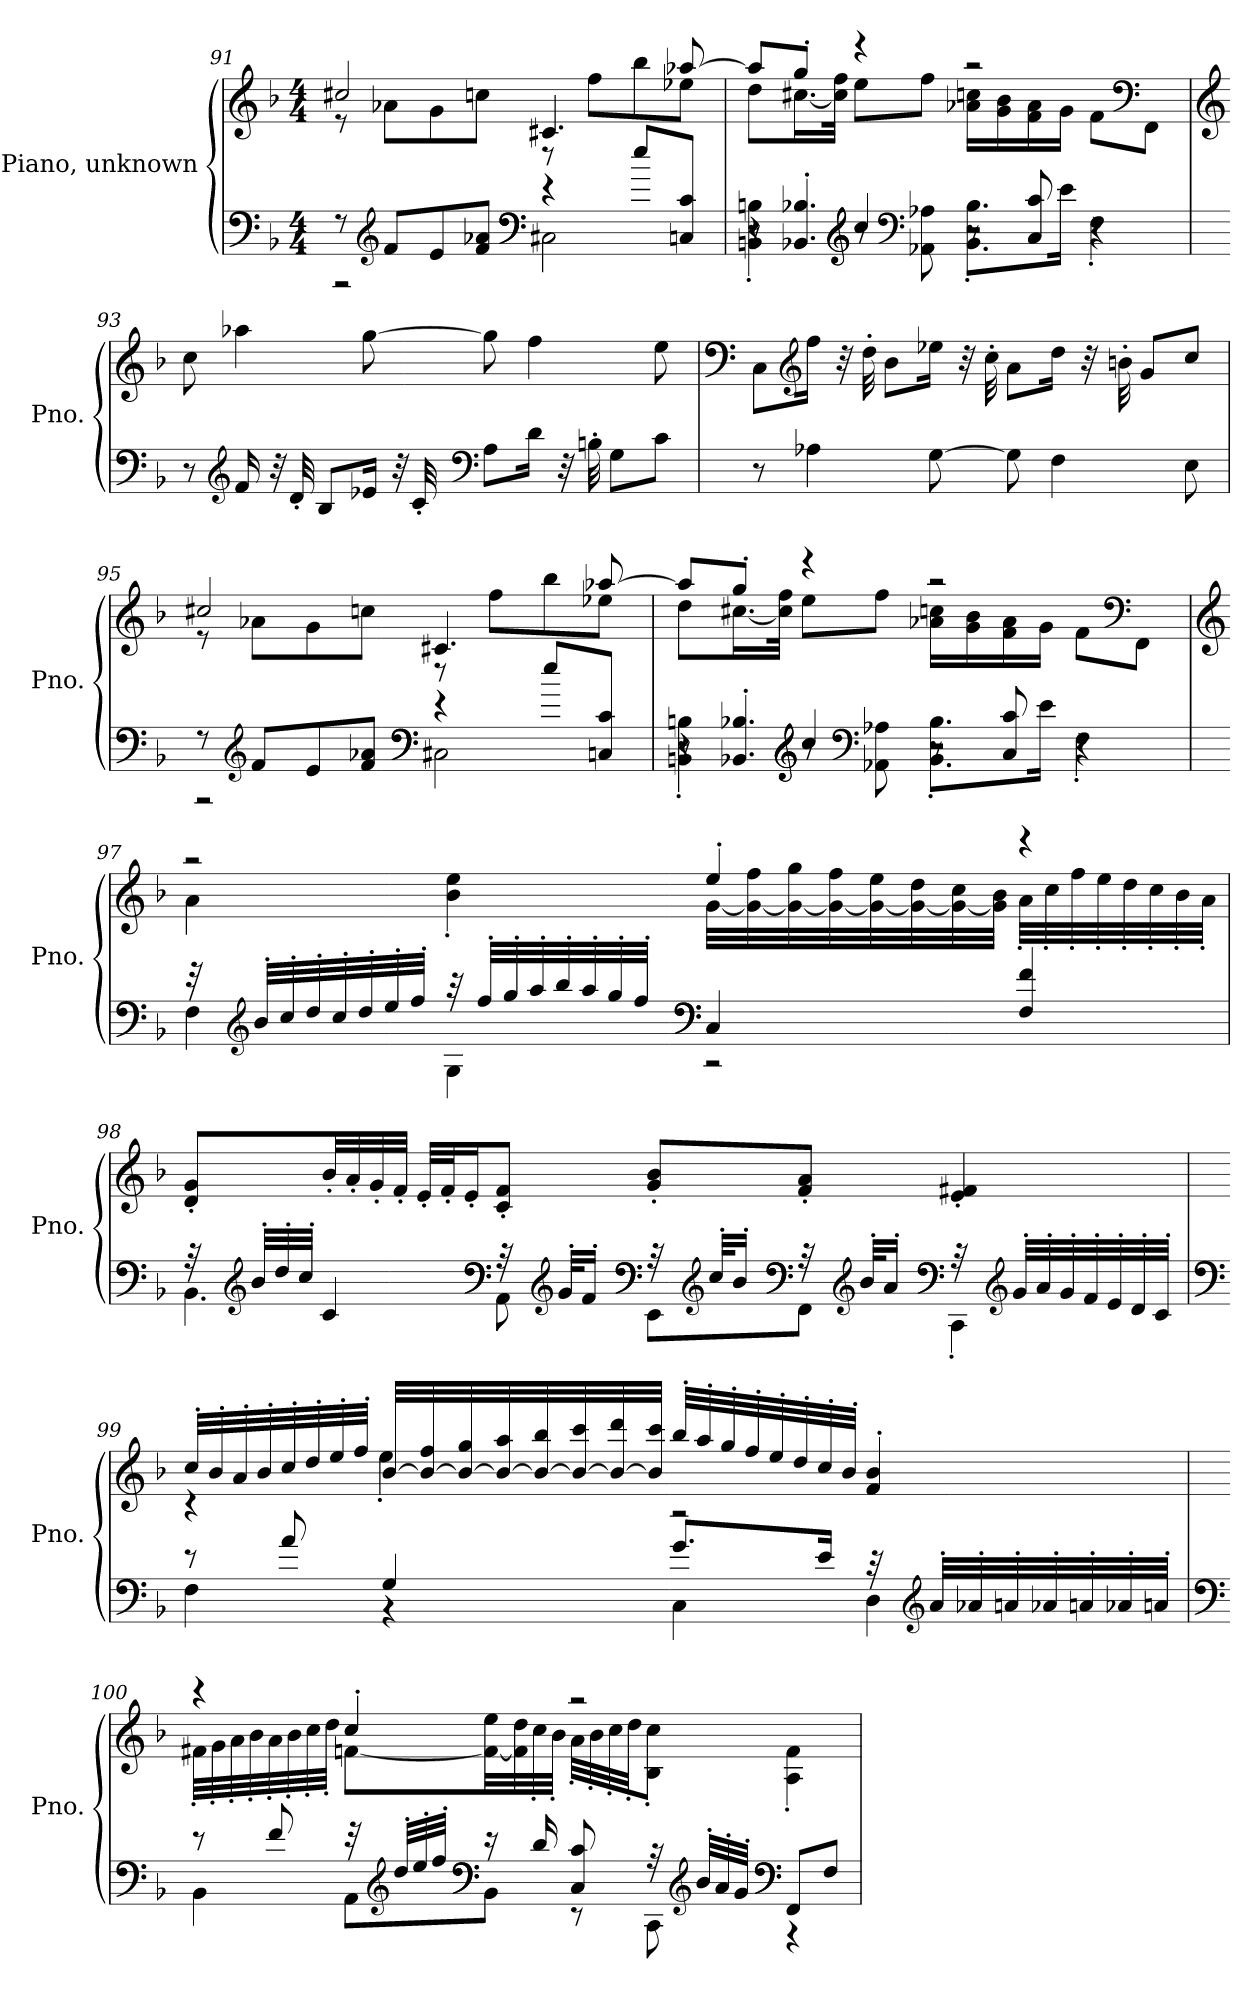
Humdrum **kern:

**kern	**kern
*part1	*part1
*staff2	*staff1
*I"Piano, unknown	*
*I'Pno.	*
*clefF4	*clefG2
*k[b-]	*k[b-]
*M4/4	*M4/4
=91	=91
*^	*^
8r	2r	2cc#X/	8r
*clefG2	*	*	*
8f/L	.	.	8a-X\L
8e/	.	.	8g\
8f/ 8a-X/J	.	.	8ccn\J
*clefF4	*	*	*
4r	2C#X\	4.c#X/	8r
.	.	.	8ff\L
8ee/L	.	.	8bb-\
8Cn/ 8c/J	.	[8aa-X/	8ee-X\J
!!LO:LB:g=z	!!
=92	=92	=92	=92
*	*^	*	*
4r	4BBn\' 4Bn\'	8r	8aa-/L]	8dd\L
.	.	4.BB-X/' 4.B-X/'	8gg'/J	[16.cc#X\L
.	.	.	.	32cc#\] 32ff\JJk
*clefG2	*	*	*	*
4cc/	8r	.	4r	8ee\L
*clefF4	*	*	*	*
.	8AA-X\ 8A-X\	.	.	8ff\J
2r	8.BB-\' 8.B-\'L	8r	2r	16a-X\ 16ccn\LL
.	.	.	.	16g\ 16b-\
.	.	8C/ 8c/	.	16f\ 16a-\
.	16e\Jk	.	.	16g\JJ
.	4F'\	4r	.	8f\L
*	*	*	*clefF4	*
.	.	.	.	8FF\J
*v	*v	*v	*	*
*	*v	*v
=93	=93
*	*clefG2
8r	8cc\
*clefG2	*
16f/	4aa-X\
32r	.
32d'/	.
8B-/L	.
16e-X/Jk	[8gg\
32r	.
32c'/	.
*clefF4	*
8A\L	8gg\]
16d\Jk	4ff\
32r	.
32Bn'\	.
8G\L	.
8c\J	8ee\
!!LO:LB:g=z
=94	=94
*	*clefF4
8r	8C\L
*	*clefG2
4A-X\	16ff\Jk
.	32r
.	32dd'\
.	8b-\L
[8G\	16ee-X\Jk
.	32r
.	32cc'\
8G\]	8a\L
4F\	16dd\Jk
.	32r
.	32bn'\
.	8g/L
8E\	8cc/J
=95	=95
*^	*^
8r	2r	2cc#X/	8r
*clefG2	*	*	*
8f/L	.	.	8a-X\L
8e/	.	.	8g\
8f/ 8a-X/J	.	.	8ccn\J
*clefF4	*	*	*
4r	2C#X\	4.c#X/	8r
.	.	.	8ff\L
8ee/L	.	.	8bb-\
8Cn/ 8c/J	.	[8aa-X/	8ee-X\J
!!LO:PB:g=z	!!
=96	=96	=96	=96
*	*^	*	*
4r	4BBn\' 4Bn\'	8r	8aa-/L]	8dd\L
.	.	4.BB-X/' 4.B-X/'	8gg'/J	[16.cc#X\L
.	.	.	.	32cc#\] 32ff\JJk
*clefG2	*	*	*	*
4cc/	8r	.	4r	8ee\L
*clefF4	*	*	*	*
.	8AA-X\ 8A-X\	.	.	8ff\J
2r	8.BB-\' 8.B-\'L	8r	2r	16a-X\ 16ccn\LL
.	.	.	.	16g\ 16b-\
.	.	8C/ 8c/	.	16f\ 16a-\
.	16e\Jk	.	.	16g\JJ
.	4F'\	4r	.	8f\L
*	*	*	*clefF4	*
.	.	.	.	8FF\J
*v	*v	*v	*	*
!!LO:LB:g=z	!!
=97	=97	=97
*	*clefG2	*
*^	*	*
32r	4F\	2r	4a\
*clefG2	*	*	*
32b-'/LLL	.	.	.
32cc'/	.	.	.
32dd'/	.	.	.
32cc'/	.	.	.
32dd'/	.	.	.
32ee'/	.	.	.
32ff'/JJJ	.	.	.
32r	4G\	.	4b-\' 4ee\'
32ff'/LLL	.	.	.
32gg'/	.	.	.
32aa'/	.	.	.
32bb-'/	.	.	.
32aa'/	.	.	.
32gg'/	.	.	.
32ff'/JJJ	.	.	.
*clefF4	*	*	*
4C/	2r	4ee'/	[32g\LLL
.	.	.	32g\_ 32ff\
.	.	.	32g\_ 32gg\
.	.	.	32g\_ 32ff\
.	.	.	32g\_ 32ee\
.	.	.	32g\_ 32dd\
.	.	.	32g\_ 32cc\
.	.	.	32g\] 32b-\JJJ
4F/ 4f/	.	4r	32a'\LLL
.	.	.	32cc'\
.	.	.	32ff'\
.	.	.	32ee'\
.	.	.	32dd'\
.	.	.	32cc'\
.	.	.	32b-'\
.	.	.	32a'\JJJ
*	*	*v	*v
!!LO:LB:g=z
=98	=98	=98
32r	4.BB-\	8d/' 8g/'L
*clefG2	*	*
32b-'/LLL	.	.
32dd'/	.	.
32cc'/JJJ	.	.
4c/	.	32b-'/LL
.	.	32a'/
.	.	32g'/
.	.	32f'/JJJ
.	.	32e'/LLL
.	.	32f'/J
.	.	16e'/J
*clefF4	*	*
32r	8AA\	8c/' 8f/'J
*clefG2	*	*
32g'/KLL	.	.
16f'/JJ	.	.
*clefF4	*	*
32r	8EE\L	8g/' 8b-/'L
*clefG2	*	*
32cc'/KLL	.	.
16b-'/JJ	.	.
*clefF4	*	*
32r	8FF\J	8f/' 8a/'J
*clefG2	*	*
32b-'/KLL	.	.
16a'/JJ	.	.
*clefF4	*	*
32r	4CC'\	4e/' 4f#X/'
*clefG2	*	*
32g'/LLL	.	.
32a'/	.	.
32g'/	.	.
32f'/	.	.
32e'/	.	.
32d'/	.	.
32c'/JJJ	.	.
!!LO:LB:g=z
=99	=99	=99
*clefF4	*	*
*	*	*^
8r	4F\	32cc'/LLL	4r
.	.	32b-'/	.
.	.	32a'/	.
.	.	32b-'/	.
8a/	.	32cc'/	.
.	.	32dd'/	.
.	.	32ee'/	.
.	.	32ff'/JJJ	.
4G/	4r	[32b-/LLL	4ee'\
.	.	32b-/_ 32ff/	.
.	.	32b-/_ 32gg/	.
.	.	32b-/_ 32aa/	.
.	.	32b-/_ 32bb-/	.
.	.	32b-/_ 32ccc/	.
.	.	32b-/_ 32ddd/	.
.	.	32b-/] 32ccc/JJJ	.
8.g/L	4C\	32bb-'/LLL	2r
.	.	32aa'/	.
.	.	32gg'/	.
.	.	32ff'/	.
.	.	32ee'/	.
.	.	32dd'/	.
16e/Jk	.	32cc'/	.
.	.	32b-'/JJJ	.
32r	4D\	4f/' 4b-/'	.
*clefG2	*	*	*
32a'/LLL	.	.	.
32a-X'/	.	.	.
32an'/	.	.	.
32a-X'/	.	.	.
32an'/	.	.	.
32a-X'/	.	.	.
32an'/JJJ	.	.	.
!!LO:LB:g=z	!!
=100	=100	=100	=100
*clefF4	*	*	*
8r	4BB-\	4r	32f#X'\LLL
.	.	.	32g'\
.	.	.	32a'\
.	.	.	32b-'\
8f/	.	.	32a'\
.	.	.	32b-'\
.	.	.	32cc'\
.	.	.	32dd'\JJJ
32r	8AA\L	4cc'/	[8fn\L
*clefG2	*	*	*
32dd'/LLL	.	.	.
32ee'/	.	.	.
32ff'/JJJ	.	.	.
*clefF4	*	*	*
16r	8BB-\J	.	32f\_ 32ee\LL
.	.	.	32f\] 32dd\
16d/	.	.	32cc'\
.	.	.	32b-'\JJJ
8C/ 8c/	8r	2r	32a'\LLL
.	.	.	32b-'\
.	.	.	32cc'\
.	.	.	32dd'\JJ
32r	8CC\	.	8B-\' 8cc\'J
*clefG2	*	*	*
32b-'/LLL	.	.	.
32a'/	.	.	.
32g'/JJJ	.	.	.
*clefF4	*	*	*
8FF/L	4r	.	4A\' 4f\'
8F/J	.	.	.
*v	*v	*	*
*	*v	*v
=	=
*-	*-
